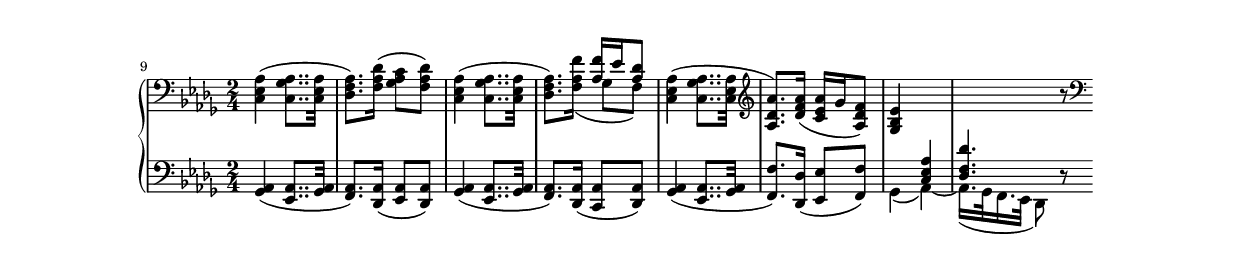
\version "2.12.0"
\include "english.ly"
#(set-global-staff-size 15)
\paper {
  line-width = 16\cm
  indent = 0\cm
}

% NR 1.7 Repeats

% Beethoven, Op. 57
% Piano sonata 23 - Dem Grafen Franz von Brunswick Gewidmet
% Movt II, Andante con moto
% Measures 9 - 16

\new PianoStaff <<

   \new Staff = RH {
      \clef bass
      \key df \major
      \time 2/4
      \set Score.currentBarNumber = #9
      \bar "|:"
      <af ef c>4 (
      <af gf c>8..
      <af ef c>32
      |
      <af f df>8. )
      <df' af f>16 (
      <c' af gf>8
      <df' af f>8 )
      |
      <af ef c>4 (
      <af gf c>8..
      <af ef c>32
      |
      <af f df>8. )
      \slurDown
      <f' af f>16 (
      <<
         {
            \voiceTwo
            gf8
            f8 )
         }
         \new Voice {
            \voiceOne
            <f' af>16
            ef'16
            <df' af>8
         }
      >>
      \oneVoice
      |
      <af ef c>4 (
      <af gf c>8..
      <af ef c>32
      \clef treble
      |
      <af' df' af>8. )
      <af' f' df'>16 (
      <af' ef' c'>16
      gf'16
      <f' df' af>8 )
      |
      \slurUp
      <ef' bf gf>4
      \change Staff = LH
      \voiceOne
      <af ef c>4
      |
      <df' f df>4.
      \change Staff = RH
      \oneVoice
      r8
      \clef bass
      \bar ":|"
   }

   \new Staff = LH {
      \clef bass
      \key df \major
      \time 2/4
      <af, gf,>4 (
      <af, ef,>8..
      <af, gf,>32
      |
      <af, f,>8. )
      <af, df,>16 (
      <af, ef,>8
      <af, df,>8 )
      |
      <af, gf,>4 (
      <af, ef,>8..
      <af, gf,>32
      |
      <af, f,>8. )
      <af, df,>16 (
      <af, c,>8
      <af, df,> )
      |
      <af, gf,>4 (
      <af, ef,>8..
      <af, gf,>32
      |
      <f f,>8. )
      <df df,>16 (
      <ef ef,>8
      <f f,>8 )
      |
      \voiceTwo
      gf,4  (
      af,4 ~ )
      |
      af,16. [ ( 
      gf,32
      f,16.
      ef,32 ]
      df,8 )
      \oneVoice
      r8
   }
   
>>
